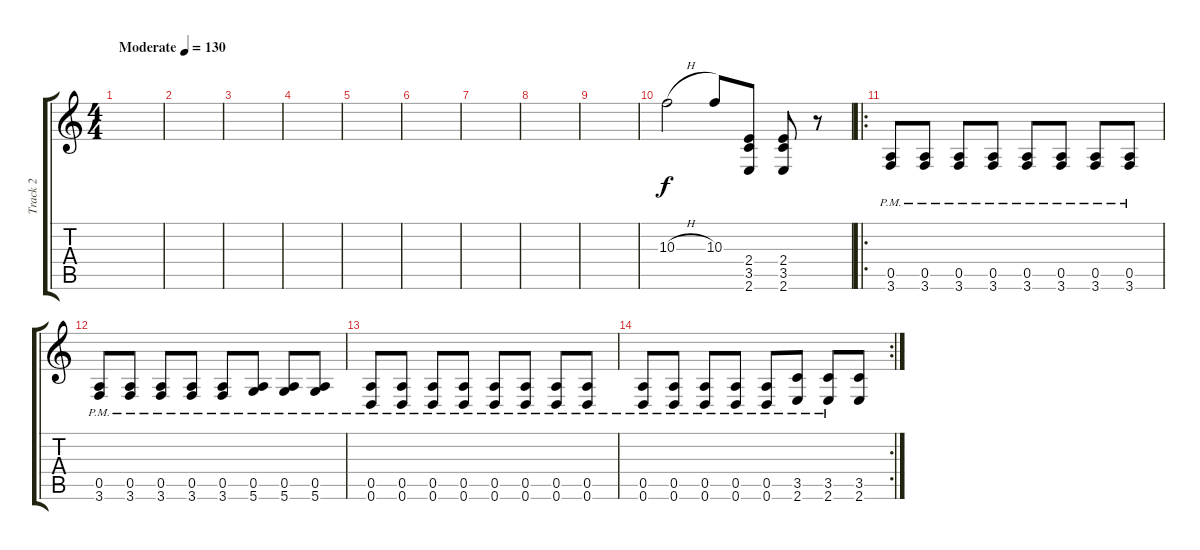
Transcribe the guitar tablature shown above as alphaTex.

\track ("Track 2" "Track 2") {instrument distortionguitar}
\staff {score tabs}
\tuning (E4 B3 G3 D3 A2 D2) {hide}
\ts (4 4)
\tempo (130 "Moderate")
\clef g2
\ks c
|
|
|
|
|
|
|
|
|
10.3{h}.2 10.3.8 (2.4 3.5 2.6).8 (2.4 3.5 2.6).8 r.8 |
\ro
(0.5{pm} 3.6{pm}).8 (0.5{pm} 3.6{pm}).8 (0.5{pm} 3.6{pm}).8 (0.5{pm} 3.6{pm}).8 (0.5{pm} 3.6{pm}).8 (0.5{pm} 3.6{pm}).8 (0.5{pm} 3.6{pm}).8 (0.5{pm} 3.6{pm}).8 |
(0.5{pm} 3.6{pm}).8 (0.5{pm} 3.6{pm}).8 (0.5{pm} 3.6{pm}).8 (0.5{pm} 3.6{pm}).8 (0.5{pm} 3.6{pm}).8 (0.5{pm} 5.6{pm}).8 (0.5{pm} 5.6{pm}).8 (0.5{pm} 5.6{pm}).8 |
(0.5{pm} 0.6{pm}).8 (0.5{pm} 0.6{pm}).8 (0.5{pm} 0.6{pm}).8 (0.5{pm} 0.6{pm}).8 (0.5{pm} 0.6{pm}).8 (0.5{pm} 0.6{pm}).8 (0.5{pm} 0.6{pm}).8 (0.5{pm} 0.6{pm}).8 |
\rc 2
(0.5{pm} 0.6{pm}).8 (0.5{pm} 0.6{pm}).8 (0.5{pm} 0.6{pm}).8 (0.5{pm} 0.6{pm}).8 (0.5{pm} 0.6{pm}).8 (3.5{pm} 2.6{pm}).8 (3.5{pm} 2.6{pm}).8 (3.5 2.6).8
